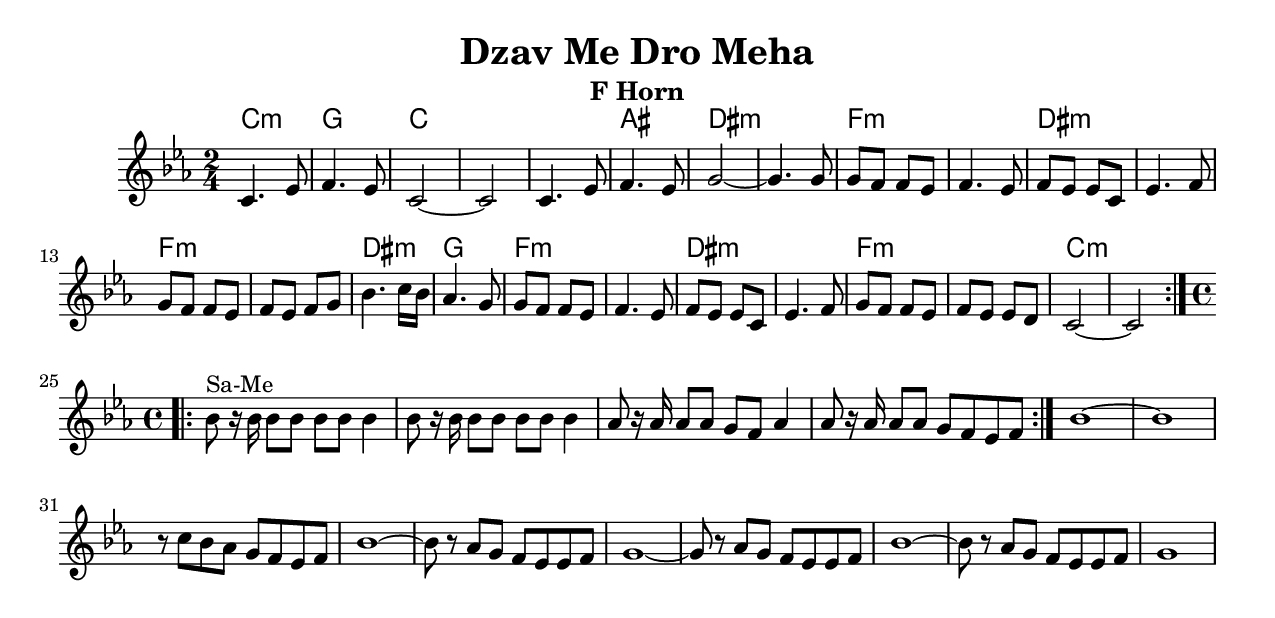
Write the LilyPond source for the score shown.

\version "2.18.0"
\include "english.ly"
\pointAndClickOff
\paper{
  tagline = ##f
  print-all-headers = ##t
  #(set-paper-size "letter")
}
date = #(strftime "%d-%m-%Y" (localtime (current-time)))

%\markup{ \italic{ " Updated " \date  }  }

%\markup{ Got something to say? }

%#################################### Melody ########################
melody = \relative c' {
  \clef treble
  \key c \minor
  \time 2/4

  %\partial 16*3 a16 d f   %lead in notes


  %\alternative { { }{ } }

  \repeat volta 2{
    c4. ef8
    f4.  ef8
    c2~
    c2

    c4. ef8
    f4.  ef8
    g2~
    g4. g8

    g8 f f ef
    f4. ef8|
    f8 ef ef c
    ef4. f8

    g8 f f ef
    f8 ef f  g %
    bf4. c16 bf|
    af4. g8|

    g8 f f ef
    f4. ef8|
    f8 ef ef c
    ef4. f8

    g8 f f ef
    f ef ef d

    c2~c2|
  }
  % \alternative { { }{ } }
  %2nd tune
  \time 4/4
  \break
  \repeat volta 2{
    bf'8 ^"Sa-Me"r16 bf  bf8 bf bf bf bf4|
    bf8 r16 bf  bf8 bf bf bf bf4|
    af8 r16 af af8 af g f af4|
    af8 r16 af af8 af g f ef f|
  }

  bf1 ~
  bf1
  r8 c bf af g f ef f|
  %af8 g f ef ef f g4~
  bf1 ~


  bf8 r8 af g f ef ef f~|
  g1~

  g8 r8 af g f ef ef f~|
  bf1~

  bf8 r8 af g f ef ef f~|%?
  g1
}
%################################# Lyrics #####################
%\addlyrics{  }
%################################# Chords #######################
harmonies = \chordmode {
  c2:m
  g2
  c2
  s2*2
  as2%%?
  ds2:m
  s2
  f2:m
  s2
  ds2:m   %11
  s2

  f2:m
  s2
  ds2:m
  g2

  f2:m
  s2
  ds2:m
  s2
  f2:m
  s2
  c2:m

  %Sa-me

}

\score {
  <<
    \new ChordNames {
      \set chordChanges = ##f

      \harmonies
    }
    \new Staff
    \melody
  >>
  \header{
    title= "Dzav Me Dro Meha"
    subtitle=""
    composer= ""
    instrument = "F Horn"
    arranger= ""
  }
  \layout{indent = 1.0\cm}
  \midi {
    \tempo 4 = 120

    % \midi { }
  }
}
%{
% more verses:
\markup{}
\markup {
  \fill-line {
    \hspace #0.1 % distance from left margin
    \column {
      \line { "1."
	\column {
	  ""
	}
      }
      \hspace #0.2 % vertical distance between verses
      \line { "2."
	\column {
	 ""
	}
      }
    }
    \hspace #0.1  % horiz. distance between columns
    \column {
      \line { "3."
	\column {
	  ""
	}
      }
      \hspace #0.2 % distance between verses
      \line { "4."
	\column {
	 ""
	}
      }
    }
    \hspace #0.1 % distance to right margin
  }
}

%}
